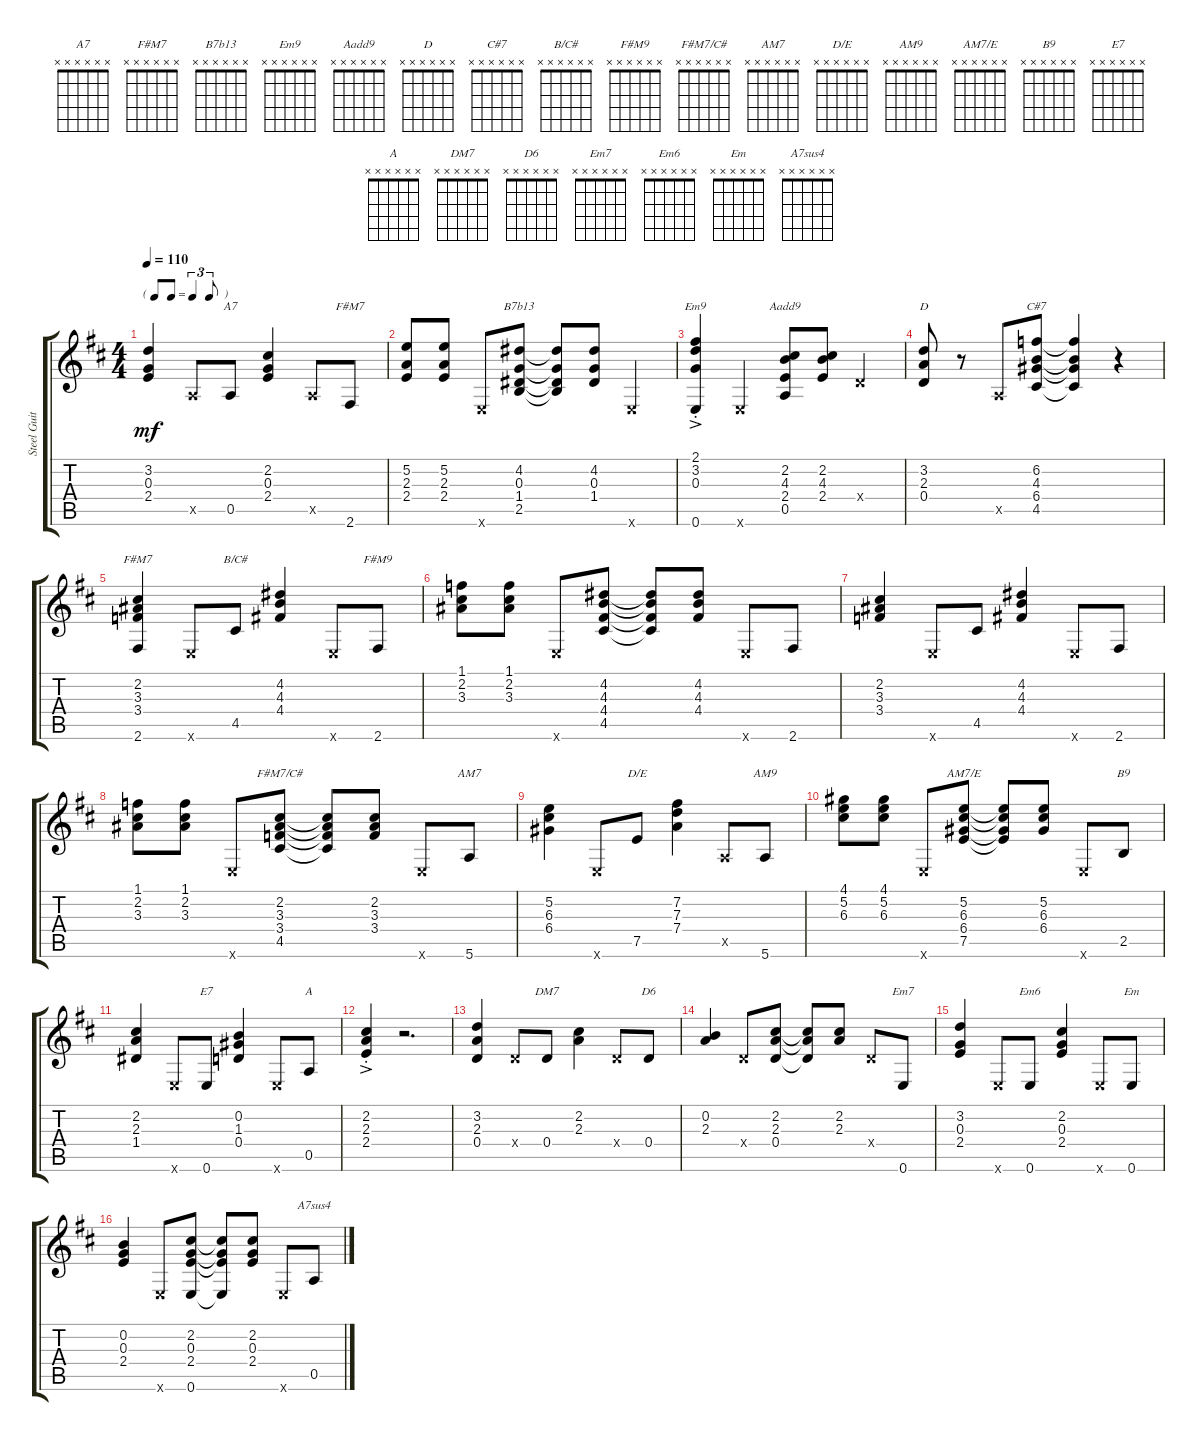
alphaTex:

\track ("Steel Guitar" "Steel Guit") {instrument acousticguitarsteel}
\staff {score tabs}
\tuning (E4 B3 G3 D3 A2 E2) {hide}
\chord ("A7" x x x x x x)
\chord ("F#m7" x x x x x x)
\chord ("B7b13" x x x x x x)
\chord ("Em9" x x x x x x)
\chord ("Aadd9" x x x x x x)
\chord ("D" x x x x x x)
\chord ("C#7" x x x x x x)
\chord ("F#M7" x x x x x x)
\chord ("B/C#" x x x x x x)
\chord ("F#M9" x x x x x x)
\chord ("F#M7/C#" x x x x x x)
\chord ("AM7" x x x x x x)
\chord ("D/E" x x x x x x)
\chord ("AM9" x x x x x x)
\chord ("AM7/E" x x x x x x)
\chord ("B9" x x x x x x)
\chord ("E7" x x x x x x)
\chord ("A" x x x x x x)
\chord ("DM7" x x x x x x)
\chord ("D6" x x x x x x)
\chord ("Em7" x x x x x x)
\chord ("Em6" x x x x x x)
\chord ("Em" x x x x x x)
\chord ("A7sus4" x x x x x x)
\ts (4 4)
\tf triplet8th
\tempo 110
\clef g2
\ks d
(3.2 0.3 2.4).4{dy mf} 0.5{x}.8 0.5.8{ch "A7"} (2.2 0.3 2.4).4 0.5{x}.8 2.6.8{ch "F#m7"} |
(5.2 2.3 2.4).8 (5.2 2.3 2.4).8 0.6{x}.8 (4.2 0.3 1.4 2.5).8{ch "B7b13"} (4.2{t} 0.3{t} 1.4{t} 2.5{t}).8 (4.2 0.3 1.4).8 0.6{x}.4 |
(2.1 3.2{ac st} 0.3 0.6).4{ch "Em9"} 0.6{x}.4 (2.2 4.3 2.4 0.5).8{ch "Aadd9"} (2.2 4.3 2.4).8 0.4{x}.4 |
(3.2 2.3 0.4).8{ch "D"} r.8 0.5{x}.8 (6.2 4.3 6.4 4.5).8{ch "C#7"} (6.2{t} 4.3{t} 6.4{t} 4.5{t}).4 r.4 |
(2.2 3.3 3.4 2.6).4{ch "F#M7"} 0.6{x}.8 4.5.8{ch "B/C#"} (4.2 4.3 4.4).4 0.6{x}.8 2.6.8{ch "F#M9"} |
(1.1 2.2 3.3).8 (1.1 2.2 3.3).8 0.6{x}.8 (4.2 4.3 4.4 4.5).8 (4.2{t} 4.3{t} 4.4{t} 4.5{t}).8 (4.2 4.3 4.4).8 0.6{x}.8 2.6.8 |
(2.2 3.3 3.4).4 0.6{x}.8 4.5.8 (4.2 4.3 4.4).4 0.6{x}.8 2.6.8 |
(1.1 2.2 3.3).8 (1.1 2.2 3.3).8 0.6{x}.8 (2.2 3.3 3.4 4.5).8{ch "F#M7/C#"} (2.2{t} 3.3{t} 3.4{t} 4.5{t}).8 (2.2 3.3 3.4).8 0.6{x}.8 5.6.8{ch "AM7"} |
(5.2 6.3 6.4).4 0.6{x}.8 7.5.8{ch "D/E"} (7.2 7.3 7.4).4 0.5{x}.8 5.6.8{ch "AM9"} |
(4.1 5.2 6.3).8 (4.1 5.2 6.3).8 0.6{x}.8 (5.2 6.3 6.4 7.5).8{ch "AM7/E"} (5.2{t} 6.3{t} 6.4{t} 7.5{t}).8 (5.2 6.3 6.4).8 0.6{x}.8 2.5.8{ch "B9"} |
(2.2 2.3 1.4).4 0.6{x}.8 0.6.8{ch "E7"} (0.2 1.3 0.4).4 0.6{x}.8 0.5.8{ch "A"} |
(2.2{ac st} 2.3 2.4).4 r.2{d} |
(3.2 2.3 0.4).4 0.4{x}.8 0.4.8{ch "DM7"} (2.2 2.3).4 0.4{x}.8 0.4.8{ch "D6"} |
(0.2 2.3).4 0.4{x}.8 (2.2 2.3 0.4).8 (2.2{t} 2.3{t} 0.4{t}).8 (2.2 2.3).8 0.4{x}.8 0.6.8{ch "Em7"} |
(3.2 0.3 2.4).4 0.6{x}.8 0.6.8{ch "Em6"} (2.2 0.3 2.4).4 0.6{x}.8 0.6.8{ch "Em"} |
(0.2 0.3 2.4).4 0.6{x}.8 (2.2 0.3 2.4 0.6).8 (2.2{t} 0.3{t} 2.4{t} 0.6{t}).8 (2.2 0.3 2.4).8 0.6{x}.8 0.5.8{ch "A7sus4"}
